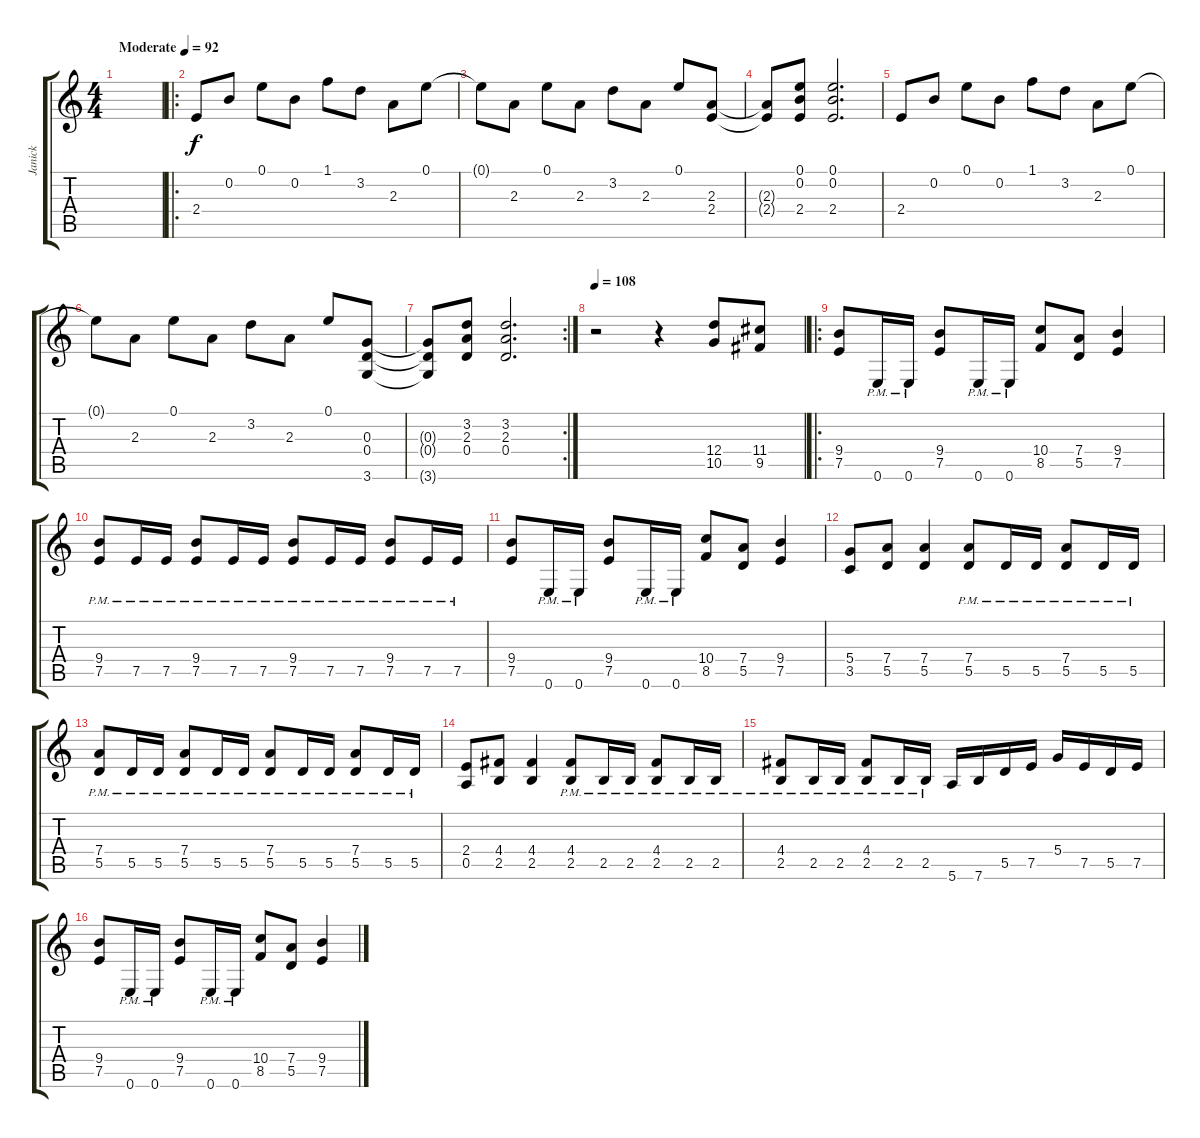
\track ("Janick" "Janick") {instrument acousticguitarsteel}
\staff {score tabs}
\tuning (E4 B3 G3 D3 A2 E2) {hide}
\ts (4 4)
\tempo (92 "Moderate")
\clef g2
\ks c
|
\ro
2.4.8 0.2.8 0.1.8 0.2.8 1.1.8 3.2.8 2.3.8 0.1.8 |
0.1{t}.8 2.3.8 0.1.8 2.3.8 3.2.8 2.3.8 0.1.8 (2.3 2.4).8 |
(2.3{t} 2.4{t}).8 (0.1 0.2 2.4).8 (0.1 0.2 2.4).2{d} |
2.4.8 0.2.8 0.1.8 0.2.8 1.1.8 3.2.8 2.3.8 0.1.8 |
0.1{t}.8 2.3.8 0.1.8 2.3.8 3.2.8 2.3.8 0.1.8 (0.3 0.4 3.6).8 |
\rc 2
(0.3{t} 0.4{t} 3.6{t}).8 (3.2 2.3 0.4).8 (3.2 2.3 0.4).2{d} |
\tempo 108
r.2 r.4 (12.4 10.5).8{instrument overdrivenguitar} (11.4 9.5).8 |
\ro
(9.4 7.5).8 0.6{pm}.16 0.6{pm}.16 (9.4 7.5).8 0.6{pm}.16 0.6{pm}.16 (10.4 8.5).8 (7.4 5.5).8 (9.4 7.5).4 |
(9.4{pm} 7.5{pm}).8 7.5{pm}.16 7.5{pm}.16 (9.4{pm} 7.5{pm}).8 7.5{pm}.16 7.5{pm}.16 (9.4{pm} 7.5{pm}).8 7.5{pm}.16 7.5{pm}.16 (9.4{pm} 7.5{pm}).8 7.5{pm}.16 7.5{pm}.16 |
(9.4 7.5).8 0.6{pm}.16 0.6{pm}.16 (9.4 7.5).8 0.6{pm}.16 0.6{pm}.16 (10.4 8.5).8 (7.4 5.5).8 (9.4 7.5).4 |
(5.4 3.5).8 (7.4 5.5).8 (7.4 5.5).4 (7.4{pm} 5.5{pm}).8 5.5{pm}.16 5.5{pm}.16 (7.4{pm} 5.5{pm}).8 5.5{pm}.16 5.5{pm}.16 |
(7.4{pm} 5.5{pm}).8 5.5{pm}.16 5.5{pm}.16 (7.4{pm} 5.5{pm}).8 5.5{pm}.16 5.5{pm}.16 (7.4{pm} 5.5{pm}).8 5.5{pm}.16 5.5{pm}.16 (7.4{pm} 5.5{pm}).8 5.5{pm}.16 5.5{pm}.16 |
(2.4 0.5).8 (4.4 2.5).8 (4.4 2.5).4 (4.4{pm} 2.5{pm}).8 2.5{pm}.16 2.5{pm}.16 (4.4{pm} 2.5{pm}).8 2.5{pm}.16 2.5{pm}.16 |
(4.4{pm} 2.5{pm}).8 2.5{pm}.16 2.5{pm}.16 (4.4{pm} 2.5{pm}).8 2.5{pm}.16 2.5{pm}.16 5.6.16 7.6.16 5.5.16 7.5.16 5.4.16 7.5.16 5.5.16 7.5.16 |
(9.4 7.5).8 0.6{pm}.16 0.6{pm}.16 (9.4 7.5).8 0.6{pm}.16 0.6{pm}.16 (10.4 8.5).8 (7.4 5.5).8 (9.4 7.5).4
